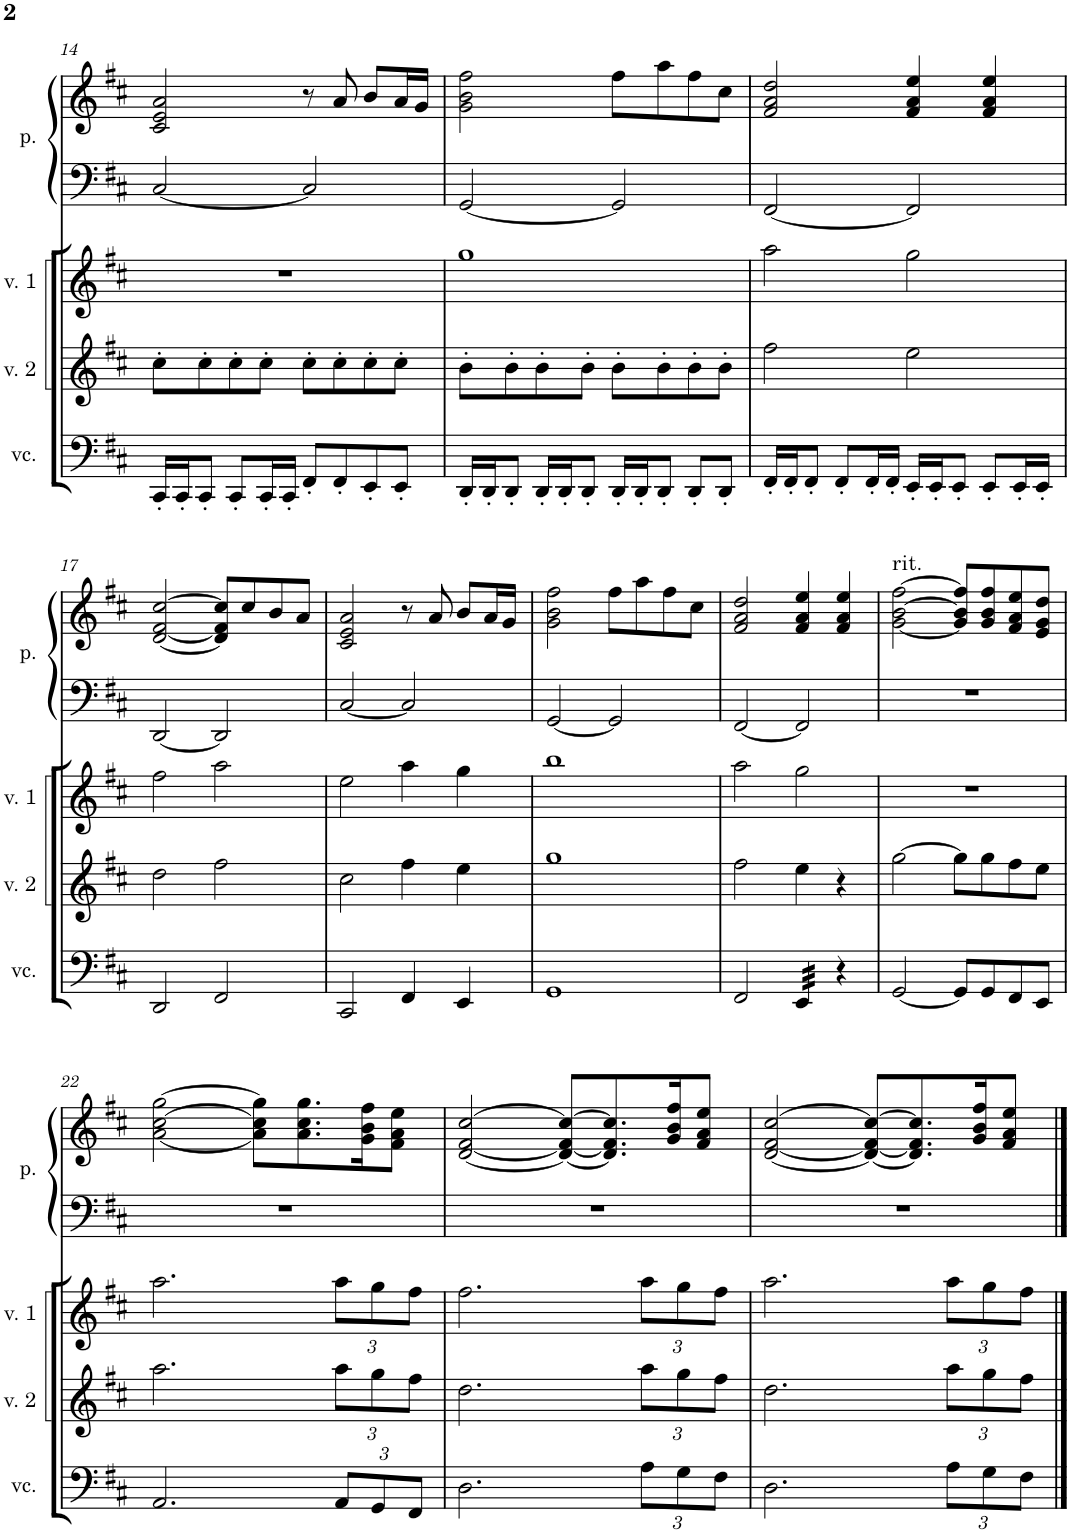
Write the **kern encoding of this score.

**kern	**kern	**kern	**kern	**kern
*part4	*part3	*part2	*part1	*part1
*staff5	*staff4	*staff3	*staff2	*staff1
*I"violoncello	*I"violino 2	*I"violino 1	*I"piano guida	*
*I'vc.	*I'v. 2	*I'v. 1	*I'p.	*
!!LO:PB:g=z
*clefF4	*clefG2	*clefG2	*clefF4	*clefG2
*k[f#c#]	*k[f#c#]	*k[f#c#]	*k[f#c#]	*k[f#c#]
*M4/4	*M4/4	*M4/4	*M4/4	*M4/4
=14	=14	=14	=14	=14
16CC#'/LL	8cc#'\L	1r	[2C#/	2c#/ 2e/ 2a/
16CC#'/J	.	.	.	.
8CC#'/J	8cc#'\	.	.	.
8CC#'/L	8cc#'\	.	.	.
16CC#'/L	8cc#'\J	.	.	.
16CC#'/JJ	.	.	.	.
8FF#'/L	8cc#'\L	.	2C#/]	8r
8FF#'/	8cc#'\	.	.	8a/
8EE'/	8cc#'\	.	.	8b/L
8EE'/J	8cc#'\J	.	.	16a/L
.	.	.	.	16g/JJ
=15	=15	=15	=15	=15
16DD'/LL	8b'\L	1gg	[2GG/	2g\ 2b\ 2ff#\
16DD'/J	.	.	.	.
8DD'/J	8b'\	.	.	.
16DD'/LL	8b'\	.	.	.
16DD'/J	.	.	.	.
8DD'/J	8b'\J	.	.	.
16DD'/LL	8b'\L	.	2GG/]	8ff#\L
16DD'/J	.	.	.	.
8DD'/J	8b'\	.	.	8aa\
8DD'/L	8b'\	.	.	8ff#\
8DD'/J	8b'\J	.	.	8cc#\J
=16	=16	=16	=16	=16
16FF#'/LL	2ff#\	2aa\	[2FF#/	2f#/ 2a/ 2dd/
16FF#'/J	.	.	.	.
8FF#'/J	.	.	.	.
8FF#'/L	.	.	.	.
16FF#'/L	.	.	.	.
16FF#'/JJ	.	.	.	.
16EE'/LL	2ee\	2gg\	2FF#/]	4f#/ 4a/ 4ee/
16EE'/J	.	.	.	.
8EE'/J	.	.	.	.
8EE'/L	.	.	.	4f#/ 4a/ 4ee/
16EE'/L	.	.	.	.
16EE'/JJ	.	.	.	.
!!LO:LB:g=z
=17	=17	=17	=17	=17
2DD/	2dd\	2ff#\	[2DD/	[2d/ [2f#/ [2cc#/
2FF#/	2ff#\	2aa\	2DD/]	8d/] 8f#/] 8cc#/]L
.	.	.	.	8cc#/
.	.	.	.	8b/
.	.	.	.	8a/J
=18	=18	=18	=18	=18
2CC#/	2cc#\	2ee\	[2C#/	2c#/ 2e/ 2a/
4FF#/	4ff#\	4aa\	2C#/]	8r
.	.	.	.	8a/
4EE/	4ee\	4gg\	.	8b/L
.	.	.	.	16a/L
.	.	.	.	16g/JJ
=19	=19	=19	=19	=19
1GG	1gg	1bb	[2GG/	2g\ 2b\ 2ff#\
.	.	.	2GG/]	8ff#\L
.	.	.	.	8aa\
.	.	.	.	8ff#\
.	.	.	.	8cc#\J
=20	=20	=20	=20	=20
2FF#/	2ff#\	2aa\	[2FF#/	2f#/ 2a/ 2dd/
*tremolo	*	*	*	*
32EE/LLL	4ee\	2gg\	2FF#/]	4f#/ 4a/ 4ee/
32EE/	.	.	.	.
32EE/	.	.	.	.
32EE/	.	.	.	.
32EE/	.	.	.	.
32EE/	.	.	.	.
32EE/	.	.	.	.
32EE/JJJ	.	.	.	.
*Xtremolo	*	*	*	*
4r	4r	.	.	4f#/ 4a/ 4ee/
=21	=21	=21	=21	=21
!	!	!	!	!LO:TX:a:t=rit.
[2GG/	[2gg\	1r	1r	[2g\ [2b\ [2ff#\
8GG/L]	8gg\L]	.	.	8g/] 8b/] 8ff#/]L
8GG/	8gg\	.	.	8g/ 8b/ 8ff#/
8FF#/	8ff#\	.	.	8f#/ 8a/ 8ee/
8EE/J	8ee\J	.	.	8e/ 8g/ 8dd/J
!!LO:LB:g=z
=22	=22	=22	=22	=22
2.AA/	2.aa\	2.aa\	1r	[2a\ [2cc#\ [2gg\
.	.	.	.	8a\] 8cc#\] 8gg\]L
.	.	.	.	8.a\ 8.cc#\ 8.gg\
*Xbrackettup	*Xbrackettup	*Xbrackettup	*	*
12AA/L	12aa\L	12aa\L	.	.
.	.	.	.	16g\ 16b\ 16ff#\K
12GG/	12gg\	12gg\	.	.
.	.	.	.	8f#\ 8a\ 8ee\J
12FF#/J	12ff#\J	12ff#\J	.	.
=23	=23	=23	=23	=23
2.D\	2.dd\	2.ff#\	1r	[2d/ [2f#/ [2cc#/
.	.	.	.	8d/_ 8f#/_ 8cc#/_L
.	.	.	.	8.d/] 8.f#/] 8.cc#/]
12A\L	12aa\L	12aa\L	.	.
.	.	.	.	16g/ 16b/ 16ff#/K
12G\	12gg\	12gg\	.	.
.	.	.	.	8f#/ 8a/ 8ee/J
12F#\J	12ff#\J	12ff#\J	.	.
=24	=24	=24	=24	=24
2.D\	2.dd\	2.aa\	1r	[2d/ [2f#/ [2cc#/
.	.	.	.	8d/_ 8f#/_ 8cc#/_L
.	.	.	.	8.d/] 8.f#/] 8.cc#/]
12A\L	12aa\L	12aa\L	.	.
.	.	.	.	16g/ 16b/ 16ff#/K
12G\	12gg\	12gg\	.	.
.	.	.	.	8f#/ 8a/ 8ee/J
12F#\J	12ff#\J	12ff#\J	.	.
==	==	==	==	==
*-	*-	*-	*-	*-
